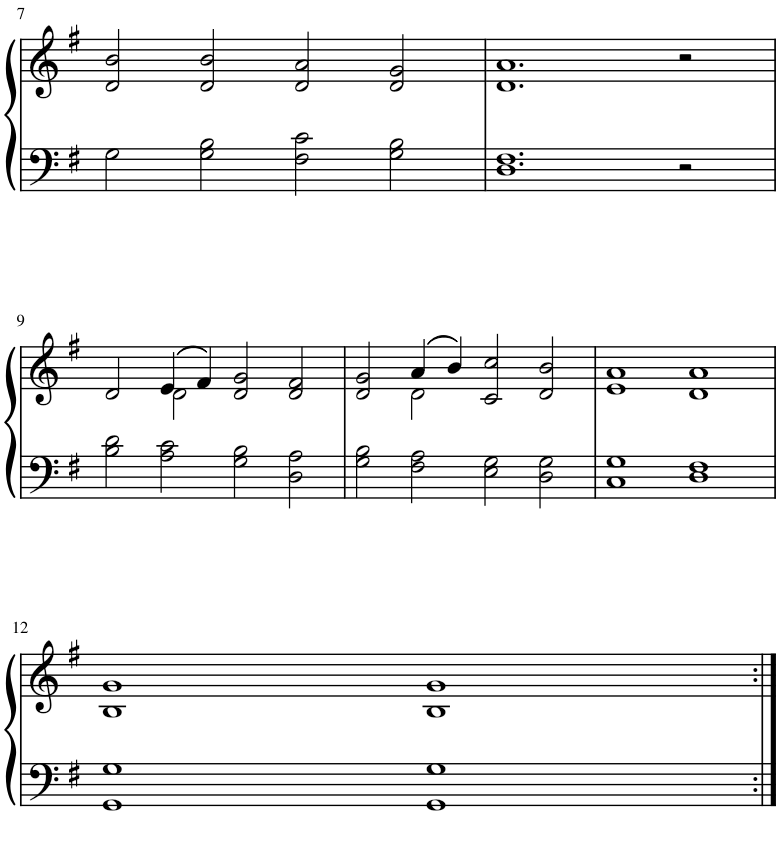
**kern	**kern
*part1	*part1
*staff2	*staff1
*I"Piano	*
*I'Pno.	*
!!LO:PB:g=z
*clefF4	*clefG2
*k[f#]	*k[f#]
*M4/2	*M4/2
=7	=7
2G\	2d/ 2b/
2G\ 2B\	2d/ 2b/
2F#\ 2c\	2d/ 2a/
2G\ 2B\	2d/ 2g/
=8	=8
1.D 1.F#	1.d 1.a
2r	2r
!!LO:LB:g=z
=9	=9
*	*^
2B\ 2d\	2d/	2ryy
2A\ 2c\	(4e/	2d\
.	4f#/)	.
2G\ 2B\	2d/ 2g/	1ryy
2D\ 2A\	2d/ 2f#/	.
=10	=10	=10
2G\ 2B\	2d/ 2g/	2ryy
2F#\ 2A\	(4a/	2d\
.	4b/)	.
2E\ 2G\	2c/ 2cc/	1ryy
2D\ 2G\	2d/ 2b/	.
*	*v	*v
=11	=11
1C 1G	1e 1a
1D 1F#	1d 1a
!!LO:LB:g=z
=12	=12
1GG 1G	1B 1g
1GG 1G	1B 1g
=:|!	=:|!
*-	*-
